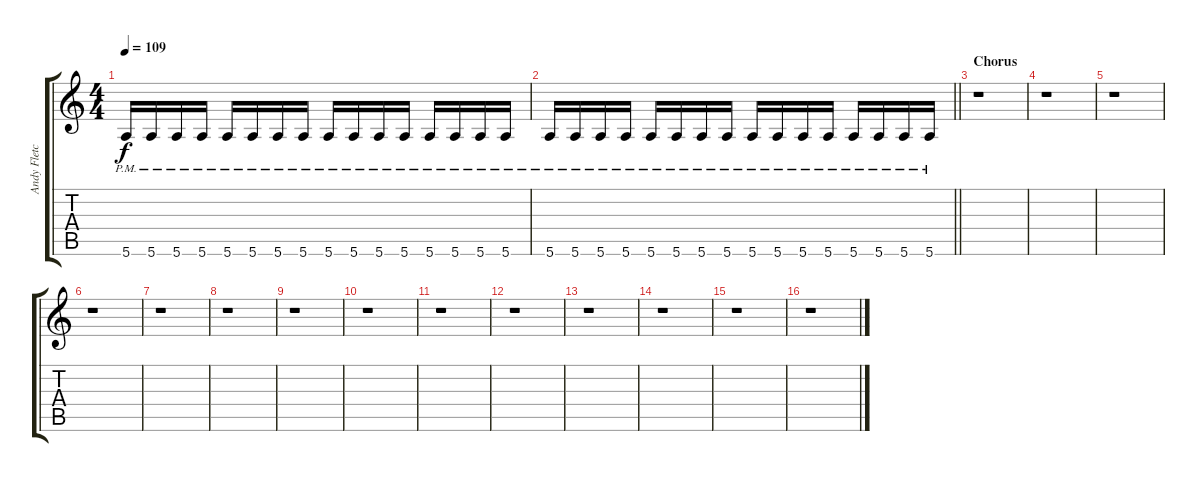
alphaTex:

\track ("Andy Fletcher - Synth II" "Andy Fletc") {instrument overdrivenguitar}
\staff {score tabs}
\tuning (E4 B3 G3 D3 A2 E2) {hide}
\ts (4 4)
\tempo 109
\clef g2
\ks c
5.6{pm}.16{dy f} 5.6{pm}.16 5.6{pm}.16 5.6{pm}.16 5.6{pm}.16 5.6{pm}.16 5.6{pm}.16 5.6{pm}.16 5.6{pm}.16 5.6{pm}.16 5.6{pm}.16 5.6{pm}.16 5.6{pm}.16 5.6{pm}.16 5.6{pm}.16 5.6{pm}.16 |
\barLineRight lightlight
5.6{pm}.16 5.6{pm}.16 5.6{pm}.16 5.6{pm}.16 5.6{pm}.16 5.6{pm}.16 5.6{pm}.16 5.6{pm}.16 5.6{pm}.16 5.6{pm}.16 5.6{pm}.16 5.6{pm}.16 5.6{pm}.16 5.6{pm}.16 5.6{pm}.16 5.6{pm}.16 |
\section ("" "Chorus")
r.1 |
r.1 |
r.1 |
r.1 |
r.1 |
r.1 |
r.1 |
r.1 |
r.1 |
r.1 |
r.1 |
r.1 |
r.1 |
r.1
